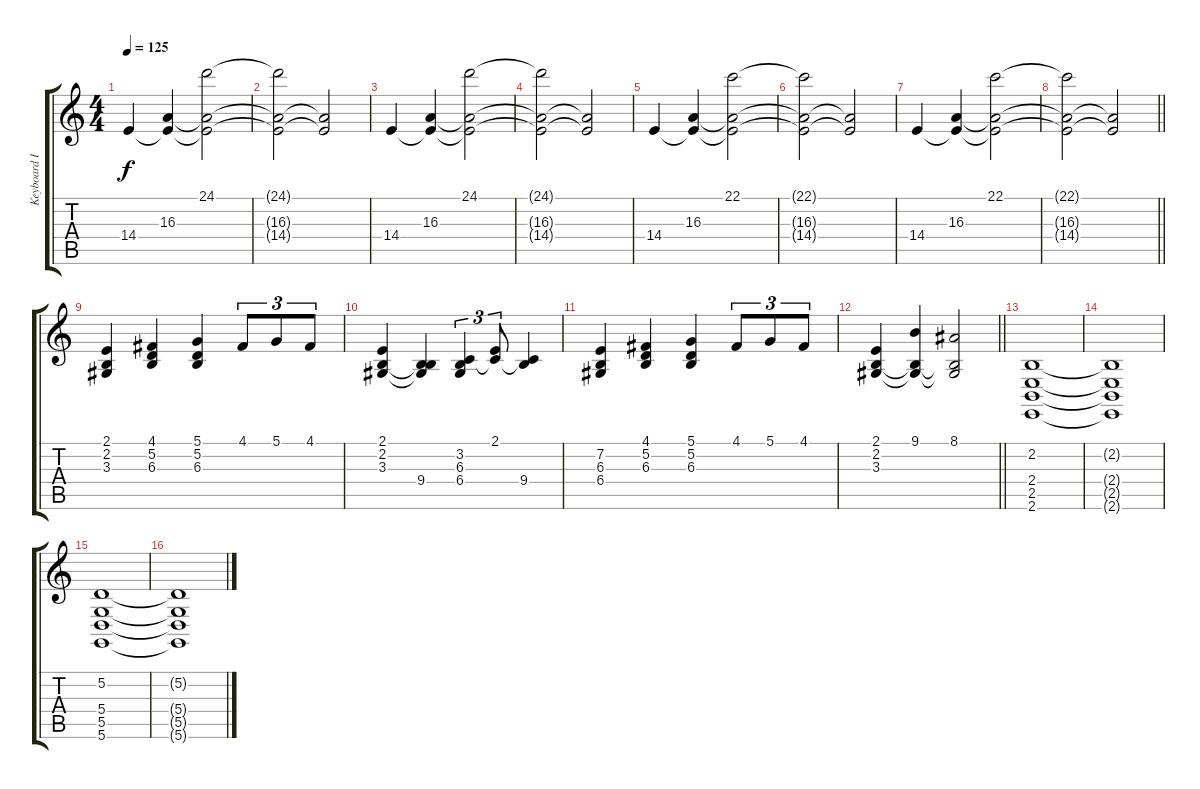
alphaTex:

\track ("Keyboard II" "Keyboard I") {instrument stringensemble1}
\staff {score tabs}
\tuning (D4 A3 F3 D3 A2 D2) {hide}
\ts (4 4)
\tempo 125
\clef g2
\ks c
14.4.4{dy f} (16.3 14.4{t}).4 (24.1 16.3{t} 14.4{t}).2 |
(24.1{t} 16.3{t} 14.4{t}).2 (16.3{t} 14.4{t}).2 |
14.4.4 (16.3 14.4{t}).4 (24.1 16.3{t} 14.4{t}).2 |
(24.1{t} 16.3{t} 14.4{t}).2 (16.3{t} 14.4{t}).2 |
14.4.4 (16.3 14.4{t}).4 (22.1 16.3{t} 14.4{t}).2 |
(22.1{t} 16.3{t} 14.4{t}).2 (16.3{t} 14.4{t}).2 |
14.4.4 (16.3 14.4{t}).4 (22.1 16.3{t} 14.4{t}).2 |
\barLineRight lightlight
(22.1{t} 16.3{t} 14.4{t}).2 (16.3{t} 14.4{t}).2 |
(2.1 2.2 3.3).4 (4.1 5.2 6.3).4 (5.1 5.2 6.3).4 4.1.8{tu (3 2)} 5.1.8{tu (3 2)} 4.1.8{tu (3 2)} |
(2.1 2.2 3.3).4 (2.2{t} 3.3{t} 9.4).4 (3.2 6.3 6.4).4{tu (3 2)} (2.1 3.2{t}).8{tu (3 2)} (3.2{t} 9.4).4 |
(7.2 6.3 6.4).4 (4.1 5.2 6.3).4 (5.1 5.2 6.3).4 4.1.8{tu (3 2)} 5.1.8{tu (3 2)} 4.1.8{tu (3 2)} |
\barLineRight lightlight
(2.1 2.2 3.3).4 (9.1 2.2{t} 3.3{t}).4 (8.1 2.2{t} 3.3{t}).2 |
(2.2 2.4 2.5 2.6).1 |
(2.2{t} 2.4{t} 2.5{t} 2.6{t}).1 |
(5.2 5.4 5.5 5.6).1 |
(5.2{t} 5.4{t} 5.5{t} 5.6{t}).1
